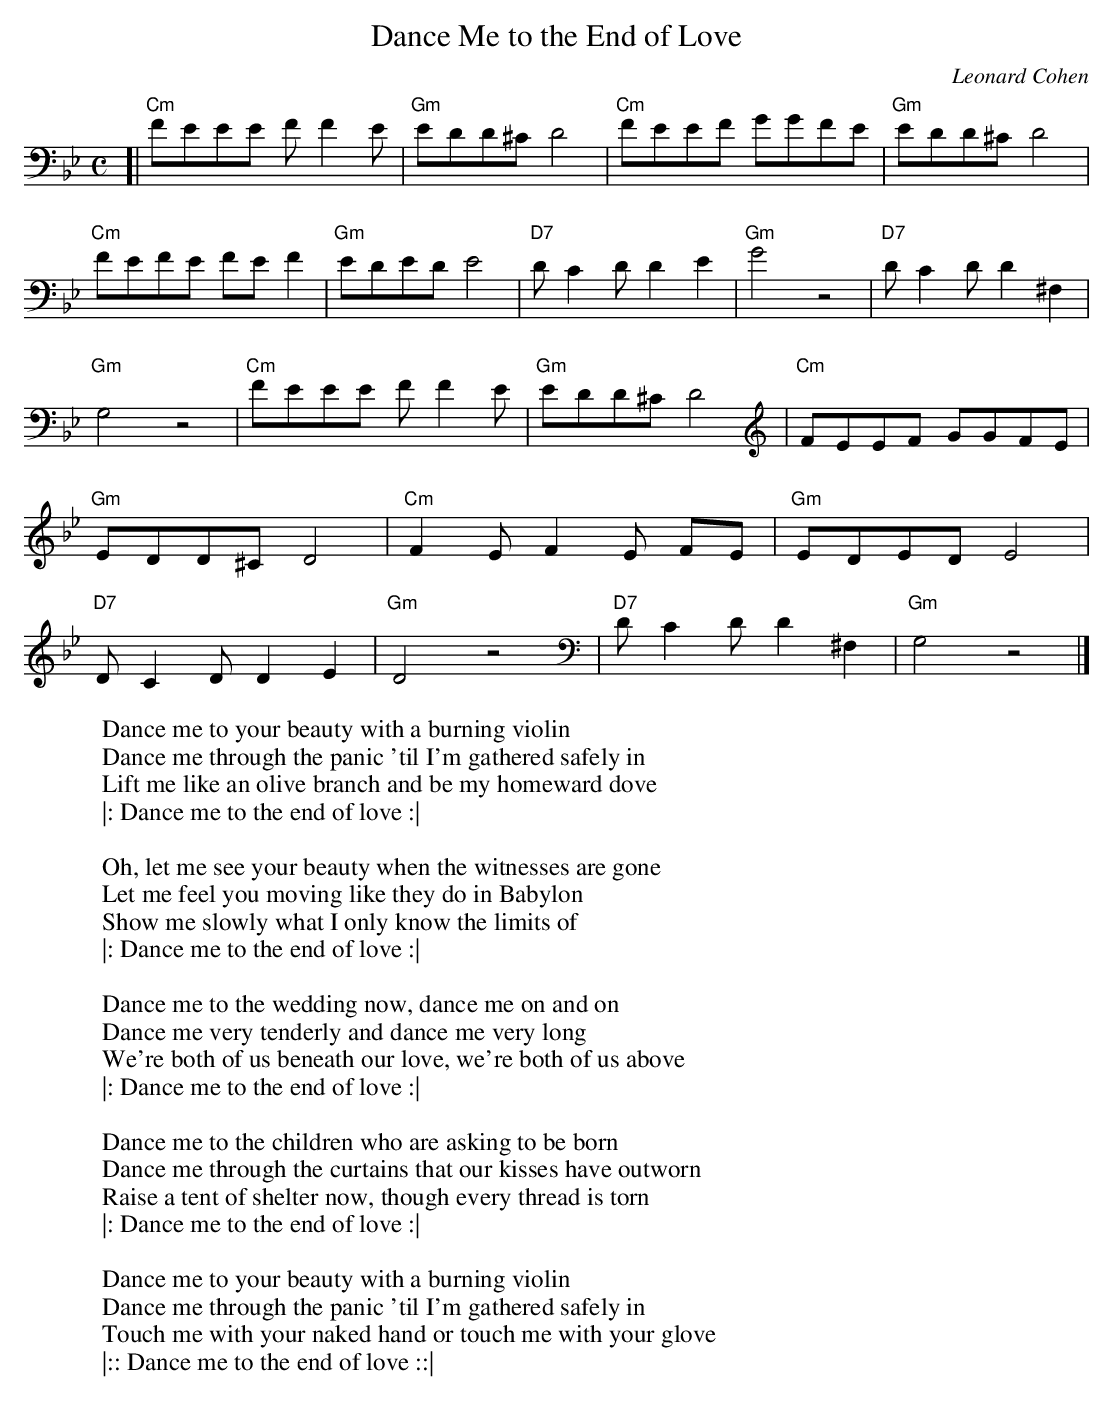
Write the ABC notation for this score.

X:1
T: Dance Me to the End of Love
C: Leonard Cohen
M: C
L: 1/8
K: Gm
[|\
"Cm"FEEE FF2E | "Gm"EDD^C D4 | "Cm"FEEF GGFE | "Gm"EDD^C D4 | "Cm"FEFE FEF2 |
"Gm"EDED E4 | "D7"DC2D D2E2 | "Gm"G4 z4 | "D7"DC2D D2^F,2 | "Gm"G,4 z4 |
"Cm"FEEE FF2E | "Gm"EDD^C D4 | "Cm"FEEF GGFE | "Gm"EDD^C D4 | "Cm"F2E F2E FE |
"Gm"EDED E4 | "D7"DC2D D2E2 | "Gm"D4 z4 | "D7"DC2D D2^F,2 | "Gm"G,4 z4 |]
W: Dance me to your beauty with a burning violin
W: Dance me through the panic 'til I'm gathered safely in
W: Lift me like an olive branch and be my homeward dove
W: |: Dance me to the end of love :|
W:
W: Oh, let me see your beauty when the witnesses are gone
W: Let me feel you moving like they do in Babylon
W: Show me slowly what I only know the limits of
W: |: Dance me to the end of love :|
W:
W: Dance me to the wedding now, dance me on and on
W: Dance me very tenderly and dance me very long
W: We're both of us beneath our love, we're both of us above
W: |: Dance me to the end of love :|
W:
W: Dance me to the children who are asking to be born
W: Dance me through the curtains that our kisses have outworn
W: Raise a tent of shelter now, though every thread is torn
W: |: Dance me to the end of love :|
W:
W: Dance me to your beauty with a burning violin
W: Dance me through the panic 'til I'm gathered safely in
W: Touch me with your naked hand or touch me with your glove
W: |:: Dance me to the end of love ::|
